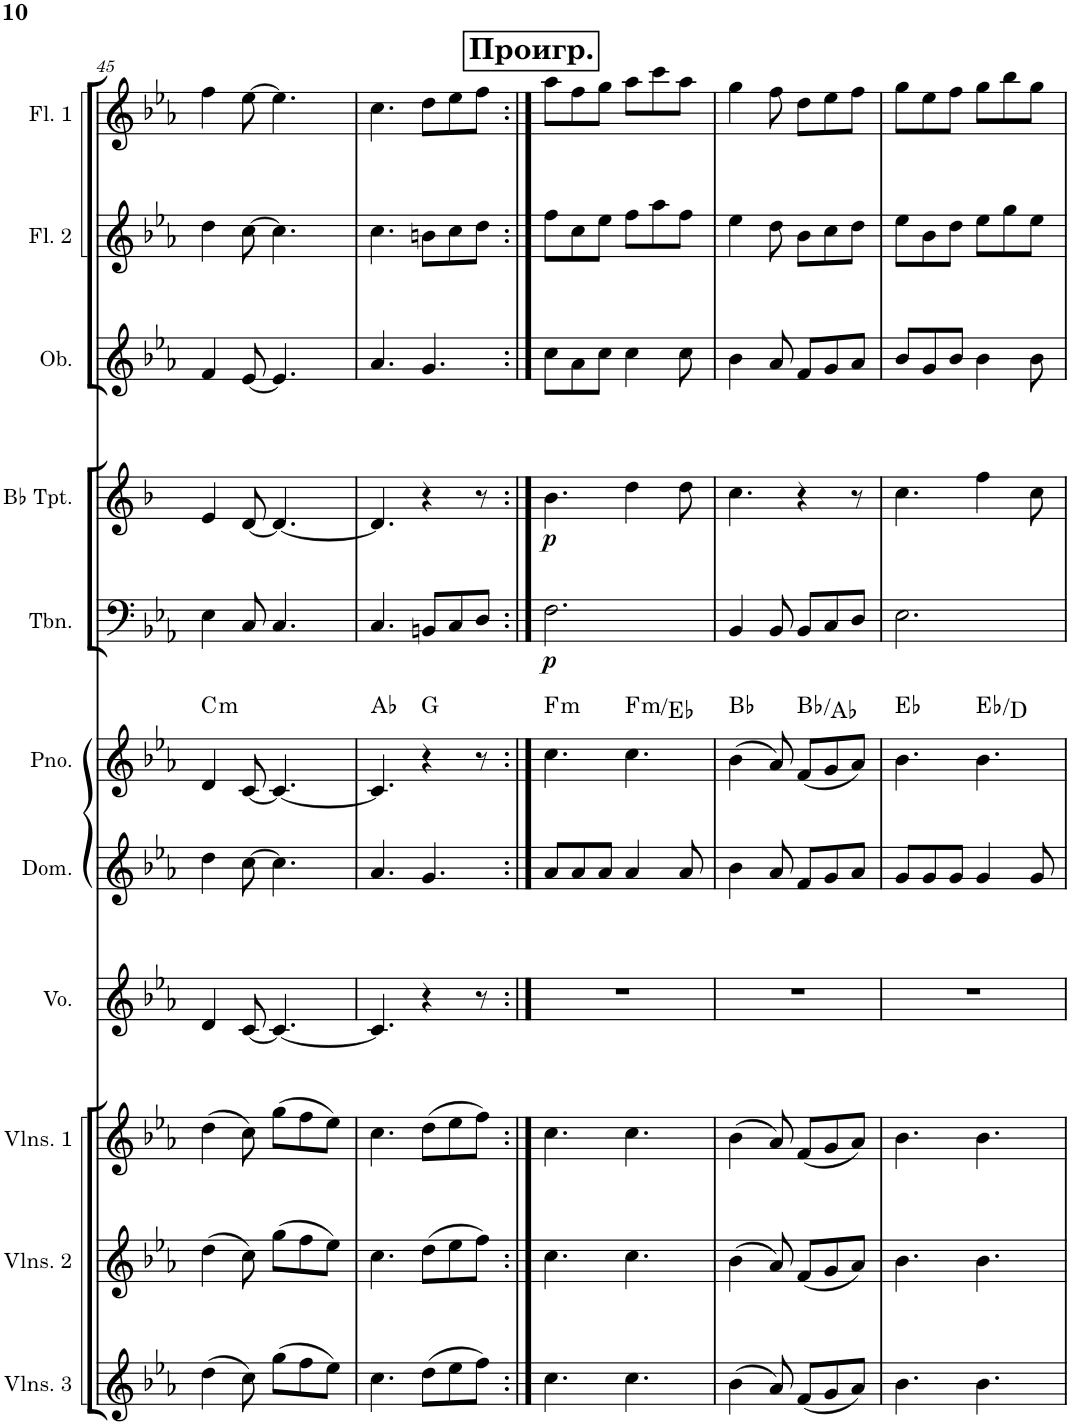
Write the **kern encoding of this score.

**kern	**kern	**kern	**kern	**kern	**kern	**harte	**kern	**dynam	**kern	**dynam	**kern	**kern	**kern
*part11	*part10	*part9	*part8	*part7	*part6	*part6	*part5	*part5	*part4	*part4	*part3	*part2	*part1
*staff11	*staff10	*staff9	*staff8	*staff7	*staff6	*	*staff5	*staff5	*staff4	*staff4	*staff3	*staff2	*staff1
*I"Violins 3	*I"Violins 2	*I"Violins 1	*I"Voice	*I"Domra	*I"Piano	*	*I"Trombone	*	*I"Bb Trumpet	*	*I"Oboe	*I"Flute 2	*I"Flute 1
*I'Vlns. 3	*I'Vlns. 2	*I'Vlns. 1	*I'Vo.	*I'Dom.	*I'Pno.	*	*I'Tbn.	*	*I'Bb Tpt.	*	*I'Ob.	*I'Fl. 2	*I'Fl. 1
!!LO:PB:g=z
*clefG2	*clefG2	*clefG2	*clefG2	*clefG2	*clefG2	*	*clefF4	*	*clefG2	*	*clefG2	*clefG2	*clefG2
*	*	*	*	*	*	*	*	*	*Trd1c2	*	*	*	*
*k[b-e-a-]	*k[b-e-a-]	*k[b-e-a-]	*k[b-e-a-]	*k[b-e-a-]	*k[b-e-a-]	*	*k[b-e-a-]	*	*k[b-]	*	*k[b-e-a-]	*k[b-e-a-]	*k[b-e-a-]
*M6/8	*M6/8	*M6/8	*M6/8	*M6/8	*M6/8	*	*M6/8	*	*M6/8	*	*M6/8	*M6/8	*M6/8
=45	=45	=45	=45	=45	=45	=45	=45	=45	=45	=45	=45	=45	=45
!	!	!	!	!	!	!LO:H:kt=m	!	!	!	!	!	!	!
(4dd\	(4dd\	(4dd\	4d/	4dd\	4d/	C:min	4E-\	.	4e/	.	4f/	4dd\	4ff\
8cc\)	8cc\)	8cc\)	[8c/	[8cc\	[8c/	.	8C/	.	[8d/	.	[8e-/	[8cc\	[8ee-\
(8gg\L	(8gg\L	(8gg\L	4.c/_	4.cc\]	4.c/_	.	4.C/	.	4.d/_	.	4.e-/]	4.cc\]	4.ee-\]
8ff\	8ff\	8ff\	.	.	.	.	.	.	.	.	.	.	.
8ee-\J)	8ee-\J)	8ee-\J)	.	.	.	.	.	.	.	.	.	.	.
=46	=46	=46	=46	=46	=46	=46	=46	=46	=46	=46	=46	=46	=46
4.cc\	4.cc\	4.cc\	4.c/]	4.a-/	4.c/]	Ab:maj	4.C/	.	4.d/]	.	4.a-/	4.cc\	4.cc\
(8dd\L	(8dd\L	(8dd\L	4r	4.g/	4r	G:maj	8BBn/L	.	4r	.	4.g/	8bn\L	8dd\L
8ee-\	8ee-\	8ee-\	.	.	.	.	8C/	.	.	.	.	8cc\	8ee-\
8ff\J)	8ff\J)	8ff\J)	8r	.	8r	.	8D/J	.	8r	.	.	8dd\J	8ff\J
!!LO:REH:place=s1:a:B:cj:fs=14:t=Проигр.
=47:|!	=47:|!	=47:|!	=47:|!	=47:|!	=47:|!	=47:|!	=47:|!	=47:|!	=47:|!	=47:|!	=47:|!	=47:|!	=47:|!
!	!	!	!	!	!	!LO:H:kt=m	!	!LO:DY:b	!	!LO:DY:b	!	!	!
4.cc\	4.cc\	4.cc\	2.r	8a-/L	4.cc\	F:min	2.F\	p	4.b-\	p	8cc\L	8ff\L	8aa-\L
.	.	.	.	8a-/	.	.	.	.	.	.	8a-\	8cc\	8ff\
.	.	.	.	8a-/J	.	.	.	.	.	.	8cc\J	8ee-\J	8gg\J
!	!	!	!	!	!	!LO:H:kt=m	!	!	!	!	!	!	!
4.cc\	4.cc\	4.cc\	.	4a-/	4.cc\	F:min/b7	.	.	4dd\	.	4cc\	8ff\L	8aa-\L
.	.	.	.	.	.	.	.	.	.	.	.	8aa-\	8ccc\
.	.	.	.	8a-/	.	.	.	.	8dd\	.	8cc\	8ff\J	8aa-\J
=48	=48	=48	=48	=48	=48	=48	=48	=48	=48	=48	=48	=48	=48
(4b-\	(4b-\	(4b-\	2.r	4b-\	(4b-\	Bb:maj	4BB-/	.	4.cc\	.	4b-\	4ee-\	4gg\
8a-/)	8a-/)	8a-/)	.	8a-/	8a-/)	.	8BB-/	.	.	.	8a-/	8dd\	8ff\
(8f/L	(8f/L	(8f/L	.	8f/L	(8f/L	Bb:maj/b7	8BB-/L	.	4r	.	8f/L	8b-\L	8dd\L
8g/	8g/	8g/	.	8g/	8g/	.	8C/	.	.	.	8g/	8cc\	8ee-\
8a-/J)	8a-/J)	8a-/J)	.	8a-/J	8a-/J)	.	8D/J	.	8r	.	8a-/J	8dd\J	8ff\J
=49	=49	=49	=49	=49	=49	=49	=49	=49	=49	=49	=49	=49	=49
4.b-\	4.b-\	4.b-\	2.r	8g/L	4.b-\	Eb:maj	2.E-\	.	4.cc\	.	8b-/L	8ee-\L	8gg\L
.	.	.	.	8g/	.	.	.	.	.	.	8g/	8b-\	8ee-\
.	.	.	.	8g/J	.	.	.	.	.	.	8b-/J	8dd\J	8ff\J
4.b-\	4.b-\	4.b-\	.	4g/	4.b-\	Eb:maj/7	.	.	4ff\	.	4b-\	8ee-\L	8gg\L
.	.	.	.	.	.	.	.	.	.	.	.	8gg\	8bb-\
.	.	.	.	8g/	.	.	.	.	8cc\	.	8b-\	8ee-\J	8gg\J
=	=	=	=	=	=	=	=	=	=	=	=	=	=
*-	*-	*-	*-	*-	*-	*-	*-	*-	*-	*-	*-	*-	*-
